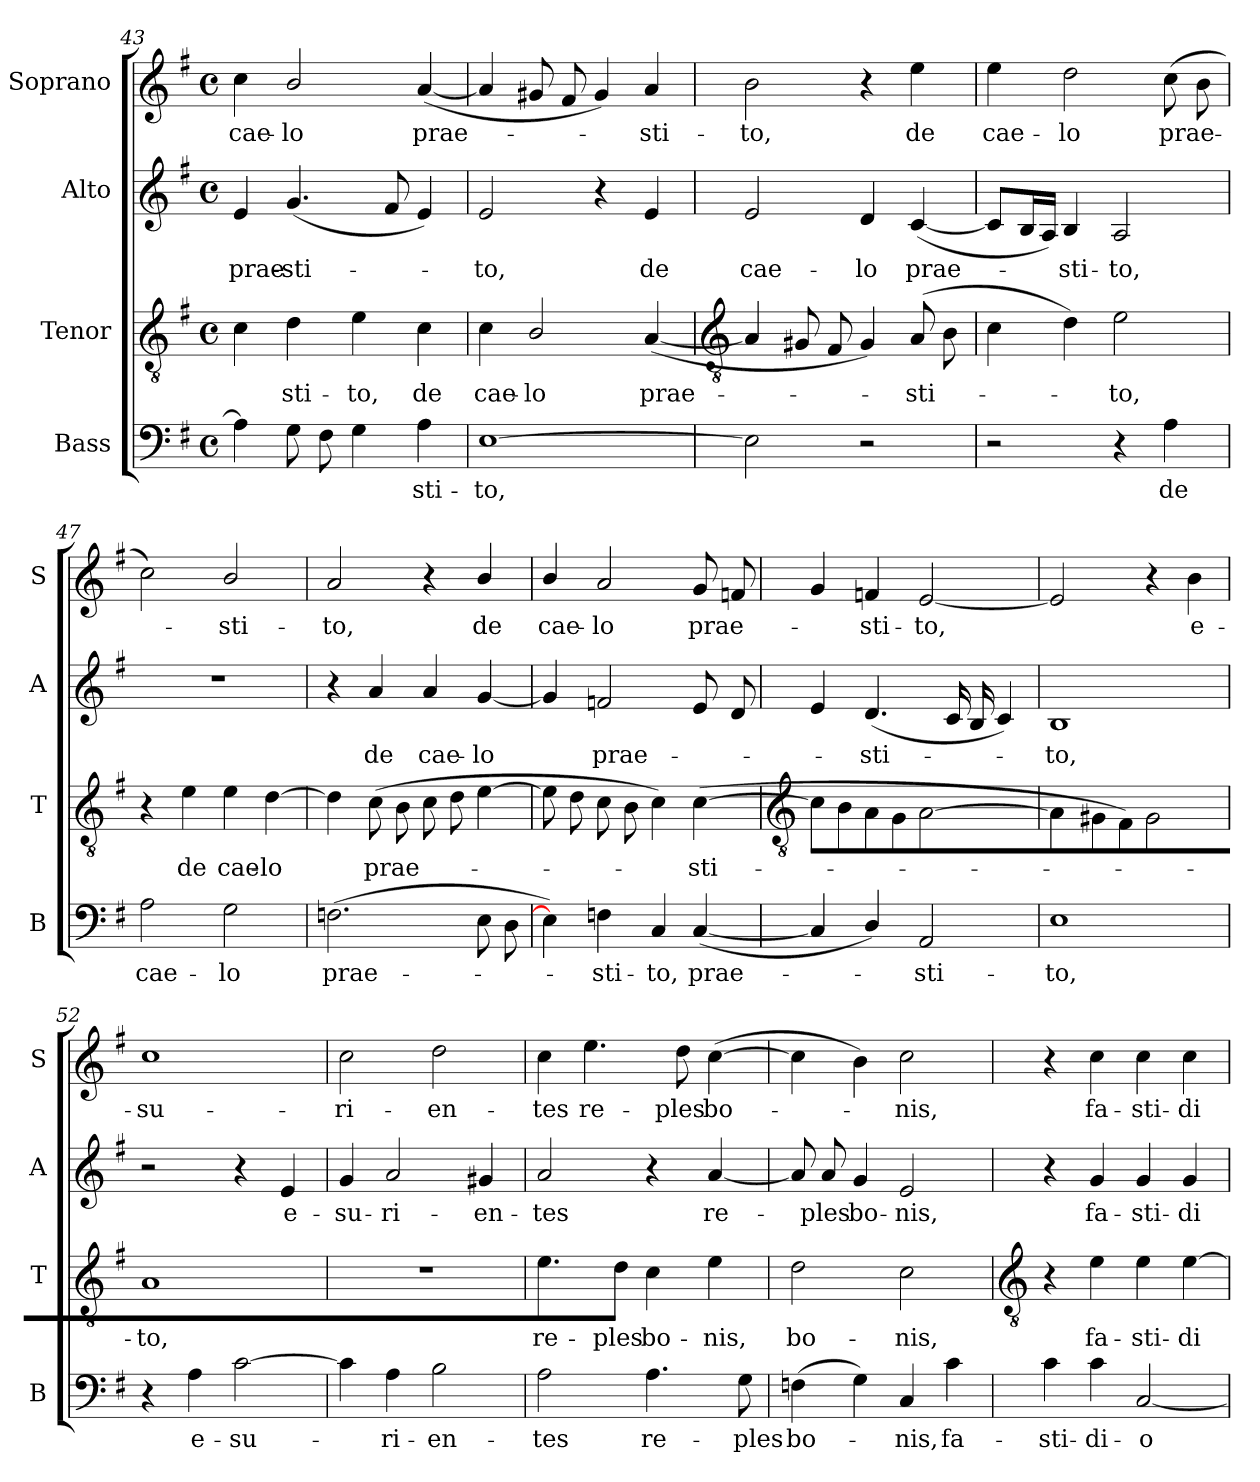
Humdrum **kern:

**kern	**text	**kern	**text	**kern	**text	**kern	**text
*part4	*part4	*part3	*part3	*part2	*part2	*part1	*part1
*staff4	*staff4	*staff3	*staff3	*staff2	*staff2	*staff1	*staff1
*I"Bass	*	*I"Tenor	*	*I"Alto	*	*I"Soprano	*
*I'B	*	*I'T	*	*I'A	*	*I'S	*
*clefF4	*	*clefGv2	*	*clefG2	*	*clefG2	*
*k[f#]	*	*k[f#]	*	*k[f#]	*	*k[f#]	*
*G:	*	*G:	*	*G:	*	*G:	*
*M4/4	*	*M4/4	*	*M4/4	*	*M4/4	*
*met(c)	*	*met(c)	*	*met(c)	*	*met(c)	*
=43	=43	=43	=43	=43	=43	=43	=43
!	!	!	!	!	!LO:LY:b	!	!LO:LY:b
4A]	.	4c	.	4e	prae-	4cc	cae-
!	!	!	!LO:LY:b	!	!LO:LY:b	!	!LO:LY:b
8GL	.	4d	sti-	(<4.g	-sti-	2b/	-lo
8F#	.	.	.	.	.	.	.
!	!	!	!LO:LY:b	!	!	!	!
4G	.	4e	-to,	.	.	.	.
.	.	.	.	8f#L	.	.	.
!	!LO:LY:b	!	!LO:LY:b	!	!	!	!LO:LY:b
4A	sti-	4c	de	4e)	.	(<[4a	prae-
=44	=44	=44	=44	=44	=44	=44	=44
!	!LO:LY:b	!	!LO:LY:b	!	!LO:LY:b	!	!
[1E	-to,	4c	cae-	2e	to,	4a]	.
!	!	!	!LO:LY:b	!	!	!	!
.	.	2B/	-lo	.	.	8g#XL	.
.	.	.	.	.	.	8f#	.
.	.	.	.	4r	.	4g#)	.
!	!	!	!LO:LY:b	!	!LO:LY:b	!	!LO:LY:b
.	.	(<[4A	prae-	4e	de	4a	sti-
!!LO:LB:g=z
=45	=45	=45	=45	=45	=45	=45	=45
*	*	*clefGv2	*	*	*	*	*
!	!	!	!	!	!LO:LY:b	!	!LO:LY:b
2E]	.	4A]	.	2e	cae-	2b	-to,
.	.	8G#XL	.	.	.	.	.
.	.	8F#	.	.	.	.	.
!	!	!	!	!	!LO:LY:b	!	!
2r	.	4G#)	.	4d	-lo	4r	.
!	!	!	!LO:LY:b	!	!LO:LY:b	!	!LO:LY:b
.	.	(<8A	sti-	(<[4c	prae-	4ee	de
.	.	8B	.	.	.	.	.
=46	=46	=46	=46	=46	=46	=46	=46
!	!	!	!	!	!	!	!LO:LY:b
2r	.	4c	.	8cL]	.	4ee	cae-
.	.	.	.	16BL	.	.	.
.	.	.	.	16AJJ)	.	.	.
!	!	!	!	!	!LO:LY:b	!	!LO:LY:b
.	.	4d)	.	4B	sti-	2dd	-lo
!	!	!	!LO:LY:b	!	!LO:LY:b	!	!
4r	.	2e	-to,	2A	-to,	.	.
!	!LO:LY:b	!	!	!	!	!	!LO:LY:b
4A	de	.	.	.	.	(>8ccL	prae-
.	.	.	.	.	.	8b	.
=47	=47	=47	=47	=47	=47	=47	=47
!	!LO:LY:b	!	!	!	!	!	!
2A	cae-	4r	.	1r	.	2cc)	.
!	!	!	!LO:LY:b	!	!	!	!
.	.	4e	de	.	.	.	.
!	!LO:LY:b	!	!LO:LY:b	!	!	!	!LO:LY:b
2G	-lo	4e	cae-	.	.	2b/	sti-
!	!	!	!LO:LY:b	!	!	!	!
.	.	[4d	-lo	.	.	.	.
=48	=48	=48	=48	=48	=48	=48	=48
!	!LO:LY:b	!	!	!	!	!	!LO:LY:b
(>2.Fn	prae-	4d]	.	4r	.	2a	-to,
!	!	!	!LO:LY:b	!	!LO:LY:b	!	!
.	.	(>8c	prae-	4a	de	.	.
.	.	8B	.	.	.	.	.
!	!	!	!	!	!LO:LY:b	!	!
.	.	8c	.	4a	cae-	4r	.
.	.	8d	.	.	.	.	.
!	!	!	!	!	!LO:LY:b	!	!LO:LY:b
8EL	.	[4e	.	[4g	-lo	4b/	de
8D	.	.	.	.	.	.	.
=49	=49	=49	=49	=49	=49	=49	=49
!	!	!	!	!	!	!	!LO:LY:b
4E])	.	8e]	.	4g]	.	4b/	cae-
.	.	8d	.	.	.	.	.
!	!LO:LY:b	!	!	!	!LO:LY:b	!	!LO:LY:b
4Fn	sti-	8c	.	2fn	prae-	2a	-lo
.	.	8B	.	.	.	.	.
!	!LO:LY:b	!	!	!	!	!	!
4C	-to,	4c)	.	.	.	.	.
!	!LO:LY:b	!	!LO:LY:b	!	!	!	!LO:LY:b
(<[4C	prae-	(<[4c	sti-	8eL	.	8g	prae-
.	.	.	.	8d	.	8fn	.
!!LO:LB:g=z
=50	=50	=50	=50	=50	=50	=50	=50
*	*	*clefGv2	*	*	*	*	*
4C]	.	8cL]	.	4e	.	4g	.
.	.	8B	.	.	.	.	.
!	!	!	!	!	!LO:LY:b	!	!LO:LY:b
4D/)	.	8A	.	(<4.d	sti-	4fn	sti-
.	.	8G	.	.	.	.	.
!	!LO:LY:b	!	!	!	!	!	!LO:LY:b
2AA	sti-	[2A	.	.	.	[2e	-to,
.	.	.	.	16cLL	.	.	.
.	.	.	.	16B	.	.	.
.	.	.	.	4c)	.	.	.
=51	=51	=51	=51	=51	=51	=51	=51
!	!LO:LY:b	!	!	!	!LO:LY:b	!	!
1E	-to,	4A]	.	1B	to,	2e]	.
.	.	8G#X	.	.	.	.	.
.	.	8F#)	.	.	.	.	.
.	.	2G#	.	.	.	4r	.
!	!	!	!	!	!	!	!LO:LY:b
.	.	.	.	.	.	4b	e-
=52	=52	=52	=52	=52	=52	=52	=52
!	!	!	!LO:LY:b	!	!	!	!LO:LY:b
4r	.	1A	to,	2r	.	1cc	-su-
!	!LO:LY:b	!	!	!	!	!	!
4A	e-	.	.	.	.	.	.
!	!LO:LY:b	!	!	!	!	!	!
[2c	-su-	.	.	4r	.	.	.
!	!	!	!	!	!LO:LY:b	!	!
.	.	.	.	4e	e-	.	.
=53	=53	=53	=53	=53	=53	=53	=53
!	!	!	!	!	!LO:LY:b	!	!LO:LY:b
4c]	.	1r	.	4g	-su-	2cc	-ri-
!	!LO:LY:b	!	!	!	!LO:LY:b	!	!
4A	ri-	.	.	2a	-ri-	.	.
!	!LO:LY:b	!	!	!	!	!	!LO:LY:b
2B	-en-	.	.	.	.	2dd	-en-
!	!	!	!	!	!LO:LY:b	!	!
.	.	.	.	4g#X	-en-	.	.
=54	=54	=54	=54	=54	=54	=54	=54
!	!LO:LY:b	!	!LO:LY:b	!	!LO:LY:b	!	!LO:LY:b
2A	-tes	4.e	re-	2a	-tes	4cc	-tes
!	!	!	!	!	!	!	!LO:LY:b
.	.	.	.	.	.	4.ee	re-
!	!	!	!LO:LY:b	!	!	!	!
.	.	8dJ	-ples	.	.	.	.
!	!LO:LY:b	!	!LO:LY:b	!	!	!	!
4.A	re-	4c	bo-	4r	.	.	.
!	!	!	!	!	!	!	!LO:LY:b
.	.	.	.	.	.	8dd	-ples
!	!	!	!LO:LY:b	!	!LO:LY:b	!	!LO:LY:b
.	.	4e	-nis,	[4a	re-	(>[4cc	bo-
!	!LO:LY:b	!	!	!	!	!	!
8GL	-ples	.	.	.	.	.	.
=55	=55	=55	=55	=55	=55	=55	=55
!	!LO:LY:b	!	!LO:LY:b	!	!	!	!
(>4Fn	bo-	2d	bo-	8aJ]	.	4cc]	.
!	!	!	!	!	!LO:LY:b	!	!
.	.	.	.	8a	ples	.	.
!	!	!	!	!	!LO:LY:b	!	!
4G)	.	.	.	4g	bo-	4b)	.
!	!LO:LY:b	!	!LO:LY:b	!	!LO:LY:b	!	!LO:LY:b
4C	nis,	2c	-nis,	2e	-nis,	2cc	nis,
!	!LO:LY:b	!	!	!	!	!	!
4c	fa-	.	.	.	.	.	.
!!LO:LB:g=z
=56	=56	=56	=56	=56	=56	=56	=56
*	*	*clefGv2	*	*	*	*	*
!	!LO:LY:b	!	!	!	!	!	!
4c	-sti-	4r	.	4r	.	4r	.
!	!LO:LY:b	!	!LO:LY:b	!	!LO:LY:b	!	!LO:LY:b
4c	-di-	4e	fa-	4g	fa-	4cc	fa-
!	!LO:LY:b	!	!LO:LY:b	!	!LO:LY:b	!	!LO:LY:b
[2C	-o-	4e	-sti-	4g	-sti-	4cc	-sti-
!	!	!	!LO:LY:b	!	!LO:LY:b	!	!LO:LY:b
.	.	[4e	-di-	4g	-di-	4cc	-di-
=	=	=	=	=	=	=	=
*-	*-	*-	*-	*-	*-	*-	*-
